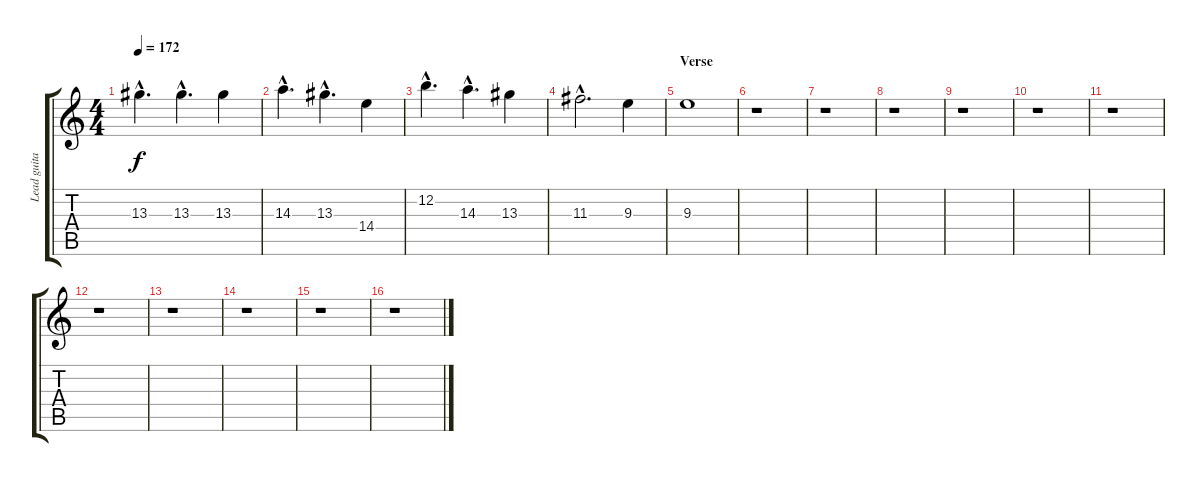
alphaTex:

\track ("Lead guitar 2" "Lead guita") {instrument distortionguitar}
\staff {score tabs}
\tuning (E4 B3 G3 D3 A2 E2) {hide}
\ts (4 4)
\tempo 172
\clef g2
\ks c
13.3{hac}.4{d dy f} 13.3{hac}.4{d} 13.3.4 |
14.3{hac}.4{d} 13.3{hac}.4{d} 14.4.4 |
12.2{hac}.4{d} 14.3{hac}.4{d} 13.3.4 |
11.3{hac}.2{d} 9.3.4 |
\section ("" "Verse")
9.3.1{volume 0} |
r.1 |
r.1 |
r.1 |
r.1 |
r.1 |
r.1 |
r.1 |
r.1 |
r.1 |
r.1 |
r.1
